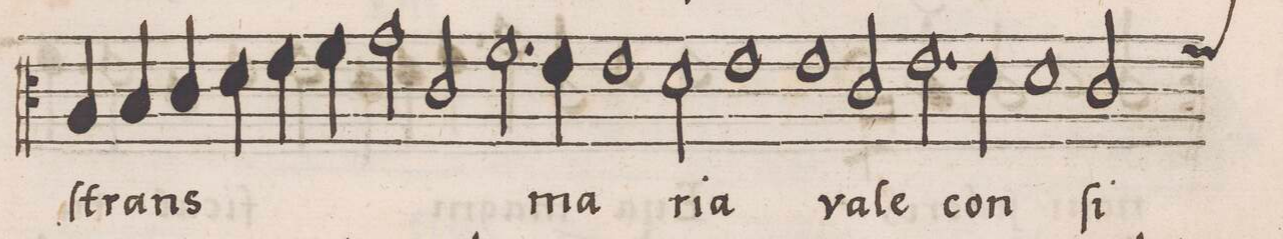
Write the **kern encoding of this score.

**kern	**text
*I"CANTVS	*
*clefC3	*
*k[]	*
*met(C)	*
*M2/1	*
4A/	-ſtrans
4B/	.
4c/	.
4d\	.
=55-	=55-
4e\	.
4f\	.
2g\	.
2c/	.
2.f\	.
=56-	=56-
4e\	ma-
1e	.
2d\	-ri-
=57-	=57-
1e	-a
1e	va-
=58-	=58-
2c/	-le
2.e\	.
4d\	con-
1d\	.
=59-	=59-
2c/	-ſi-
*custos:f	*
*-	*-
